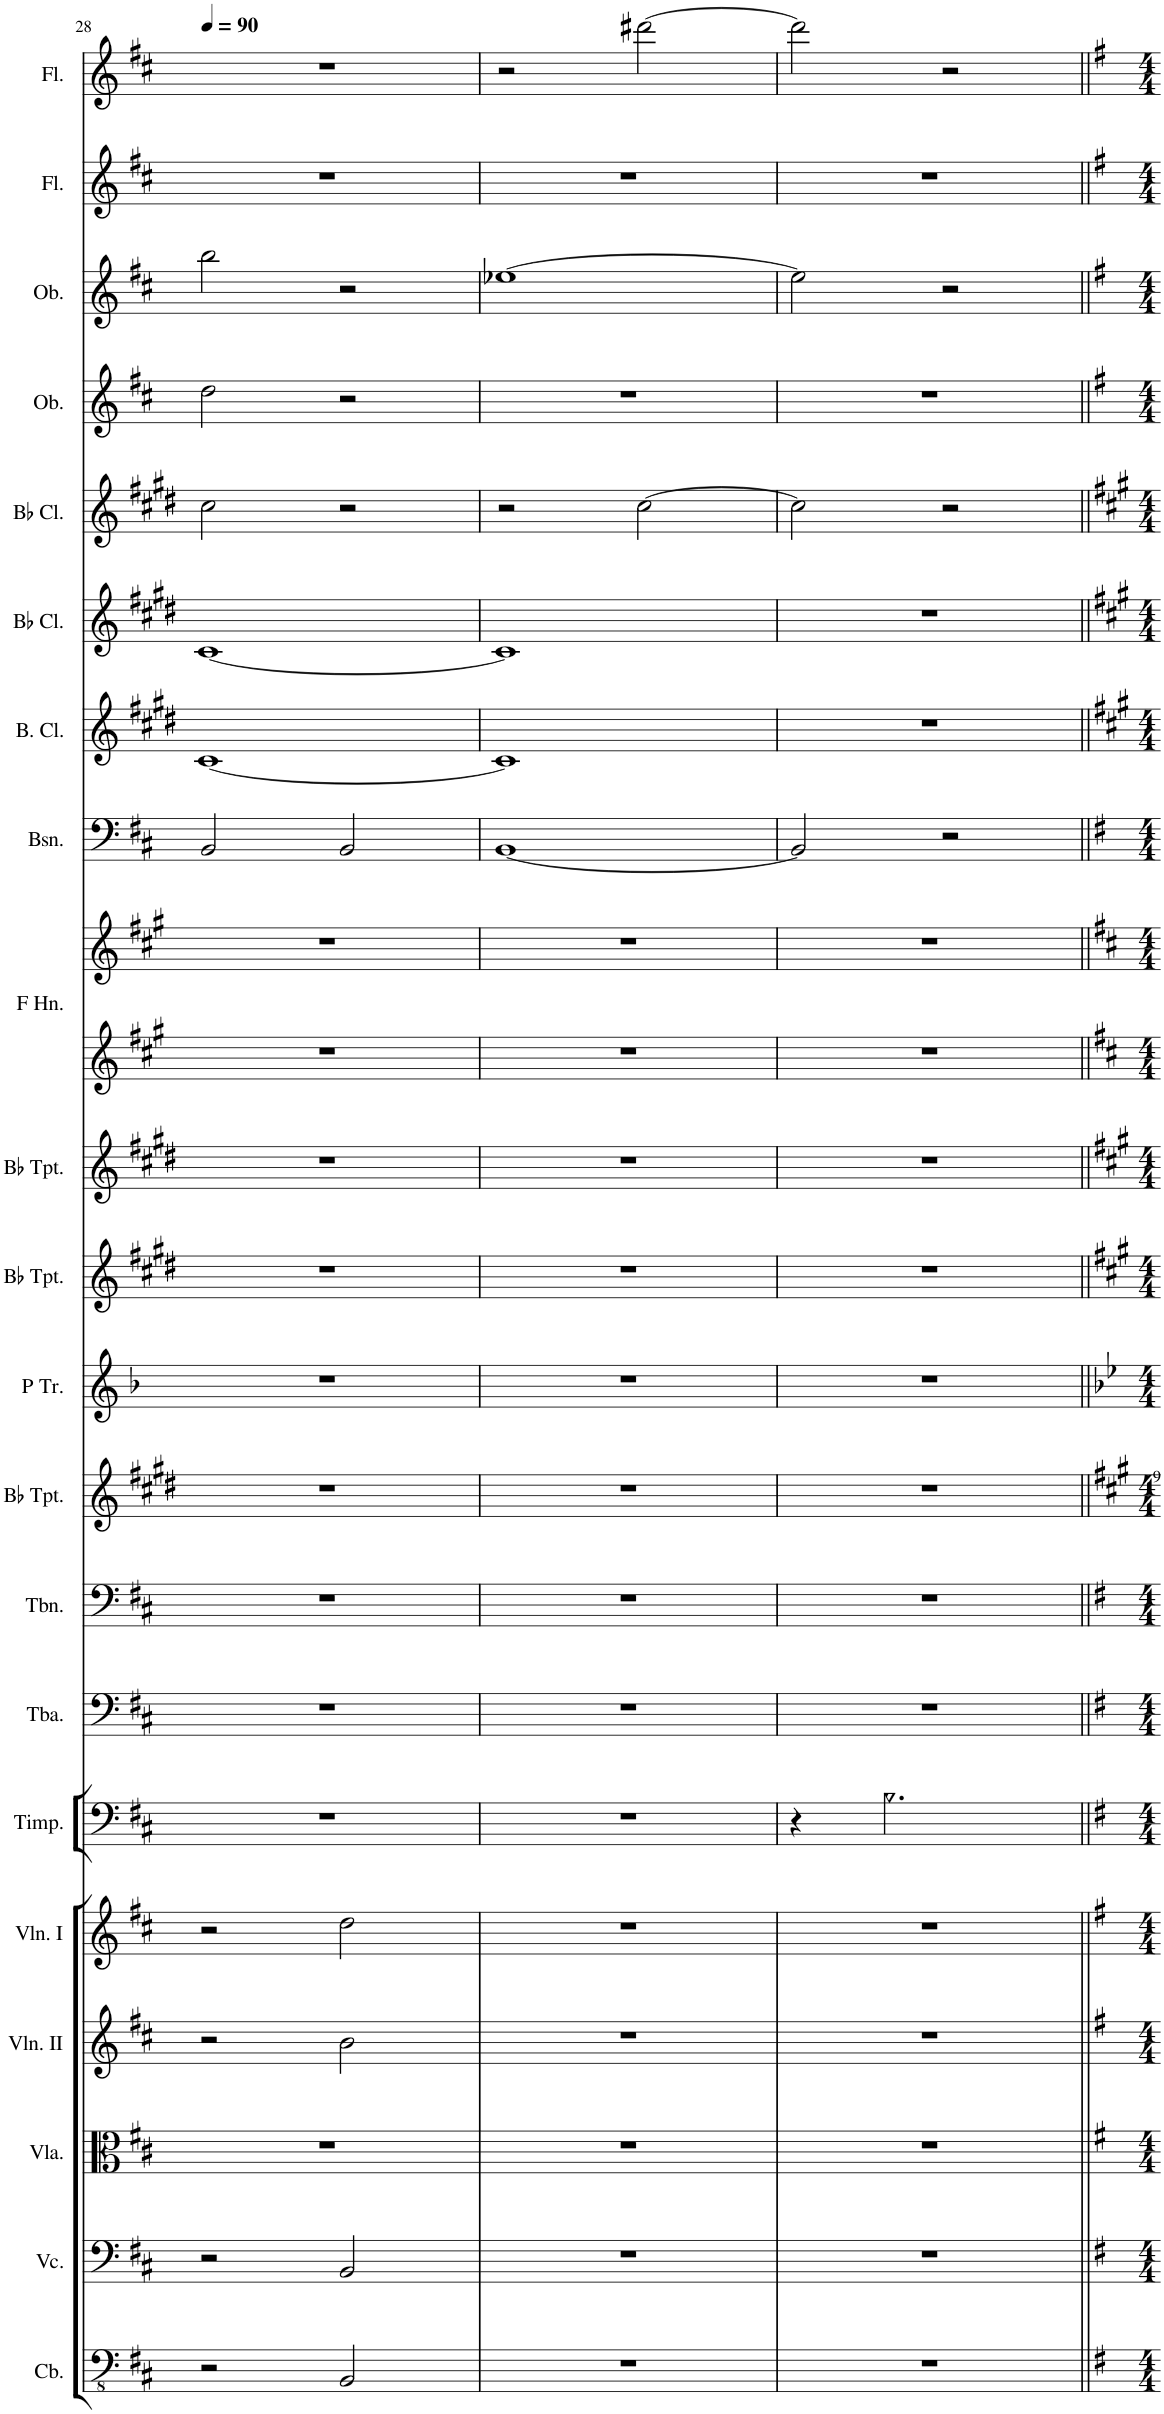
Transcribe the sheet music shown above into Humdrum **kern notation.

**kern	**kern	**kern	**kern	**kern	**kern	**kern	**kern	**kern	**kern	**kern	**kern	**kern	**kern	**kern	**kern	**kern	**kern	**kern	**kern	**kern	**kern
*part21	*part20	*part19	*part18	*part17	*part16	*part15	*part14	*part13	*part12	*part11	*part10	*part9	*part9	*part8	*part7	*part6	*part5	*part4	*part3	*part2	*part1
*staff22	*staff21	*staff20	*staff19	*staff18	*staff17	*staff16	*staff15	*staff14	*staff13	*staff12	*staff11	*staff10	*staff9	*staff8	*staff7	*staff6	*staff5	*staff4	*staff3	*staff2	*staff1
*I"Contrabasses	*I"Violoncellos	*I"Violas	*I"Violins II	*I"Violins I	*I"Timpani	*I"Tuba	*I"Trombone	*I"Trumpet 2	*I"Piccolo Trumpet	*I"Bb Trumpet	*I"Trumpet 1	*I"Horns in F	*	*I"Bassoons	*I"Bass Clarinet	*I"Clarinet 2	*I"Clarinet 1	*I"Oboe 2	*I"Oboe 1	*I"Flute 2	*I"Flute 1
*I'Cb.	*I'Vc.	*I'Vla.	*I'Vln. II	*I'Vln. I	*I'Timp.	*I'Tba.	*I'Tbn.	*	*I'P Tr.	*I'Bb Tpt.	*	*	*	*I'Bsn.	*I'B. Cl.	*	*	*I'Ob.	*I'Ob.	*I'Fl.	*I'Fl.
!!LO:PB:g=z
*clefFv4	*clefF4	*clefC3	*clefG2	*clefG2	*clefF4	*clefF4	*clefF4	*clefG2	*clefG2	*clefG2	*clefG2	*clefG2	*clefG2	*clefF4	*clefG2	*clefG2	*clefG2	*clefG2	*clefG2	*clefG2	*clefG2
*Trd7c12	*	*	*	*	*	*	*	*Trd1c2	*Trd2c3	*Trd1c2	*Trd1c2	*Trd4c7	*Trd4c7	*	*Trd8c14	*Trd1c2	*Trd1c2	*	*	*	*
*k[f#c#]	*k[f#c#]	*k[f#c#]	*k[f#c#]	*k[f#c#]	*k[f#c#]	*k[f#c#]	*k[f#c#]	*k[f#c#g#d#]	*k[b-]	*k[f#c#g#d#]	*k[f#c#g#d#]	*k[f#c#g#]	*k[f#c#g#]	*k[f#c#]	*k[f#c#g#d#]	*k[f#c#g#d#]	*k[f#c#g#d#]	*k[f#c#]	*k[f#c#]	*k[f#c#]	*k[f#c#]
*M4/4	*M4/4	*M4/4	*M4/4	*M4/4	*M4/4	*M4/4	*M4/4	*M4/4	*M4/4	*M4/4	*M4/4	*M4/4	*M4/4	*M4/4	*M4/4	*M4/4	*M4/4	*M4/4	*M4/4	*M4/4	*M4/4
*MM90	*MM90	*MM90	*MM90	*MM90	*MM90	*MM90	*MM90	*MM90	*MM90	*MM90	*MM90	*MM90	*MM90	*MM90	*MM90	*MM90	*MM90	*MM90	*MM90	*MM90	*MM90
=28	=28	=28	=28	=28	=28	=28	=28	=28	=28	=28	=28	=28	=28	=28	=28	=28	=28	=28	=28	=28	=28
2r	2r	1r	2r	2r	1r	1r	1r	1r	1r	1r	1r	1r	1r	2BB/	[1c#	[1c#	2cc#\	2dd\	2bb\	1r	1r
2BBB/	2BB/	.	2b\	2dd\	.	.	.	.	.	.	.	.	.	2BB/	.	.	2r	2r	2r	.	.
=29	=29	=29	=29	=29	=29	=29	=29	=29	=29	=29	=29	=29	=29	=29	=29	=29	=29	=29	=29	=29	=29
1r	1r	1r	1r	1r	1r	1r	1r	1r	1r	1r	1r	1r	1r	[1BB	1c#]	1c#]	2r	1r	[1ee-X	1r	2r
.	.	.	.	.	.	.	.	.	.	.	.	.	.	.	.	.	[2cc#\	.	.	.	[2ddd#X\
=30	=30	=30	=30	=30	=30	=30	=30	=30	=30	=30	=30	=30	=30	=30	=30	=30	=30	=30	=30	=30	=30
1r	1r	1r	1r	1r	4r	1r	1r	1r	1r	1r	1r	1r	1r	2BB/]	1r	1r	2cc#\]	1r	2ee-\]	1r	2ddd#\]
.	.	.	.	.	2.B\	.	.	.	.	.	.	.	.	.	.	.	.	.	.	.	.
.	.	.	.	.	.	.	.	.	.	.	.	.	.	2r	.	.	2r	.	2r	.	2r
=||	=||	=||	=||	=||	=||	=||	=||	=||	=||	=||	=||	=||	=||	=||	=||	=||	=||	=||	=||	=||	=||
*-	*-	*-	*-	*-	*-	*-	*-	*-	*-	*-	*-	*-	*-	*-	*-	*-	*-	*-	*-	*-	*-
